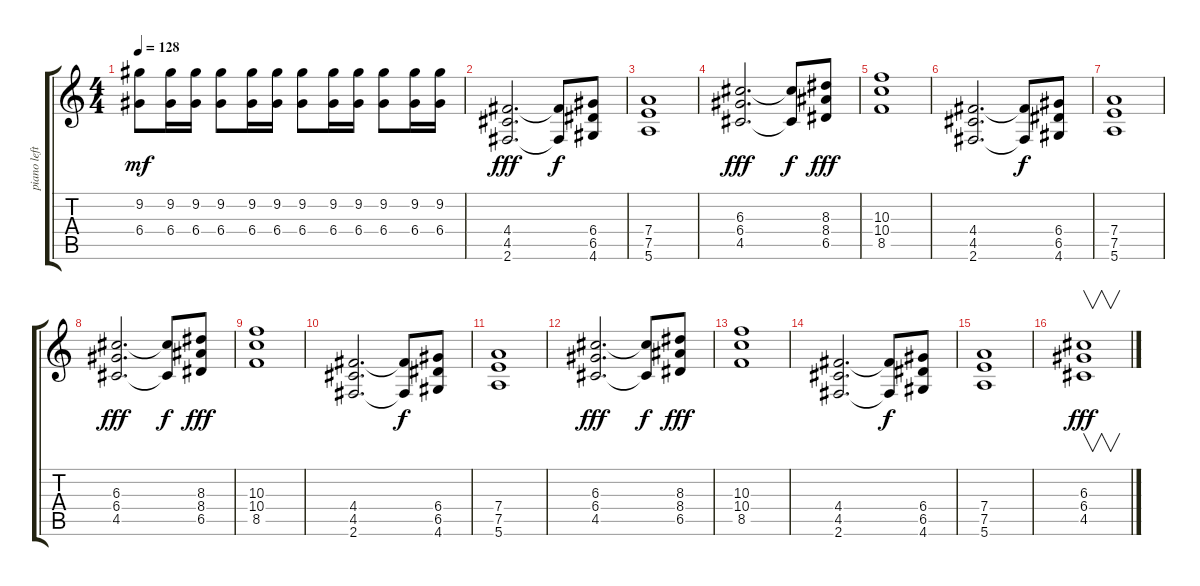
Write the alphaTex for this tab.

\track ("piano left" "piano left") {instrument distortionguitar}
\staff {score tabs}
\tuning (E4 B3 G3 D3 A2 E2) {hide}
\ts (4 4)
\tempo 128
\clef g2
\ks c
(9.2 6.4).8{dy mf} (9.2 6.4).16 (9.2 6.4).16 (9.2 6.4).8 (9.2 6.4).16 (9.2 6.4).16 (9.2 6.4).8 (9.2 6.4).16 (9.2 6.4).16 (9.2 6.4).8 (9.2 6.4).16 (9.2 6.4).16 |
(4.4 4.5 2.6).2{d dy fff} (4.4{t} 2.6{t}).8{dy f} (6.4 6.5 4.6).8 |
(7.4 7.5 5.6).1 |
(6.3 6.4 4.5).2{d dy fff} (6.3{t} 4.5{t}).8{dy f} (8.3 8.4 6.5).8{dy fff} |
(10.3 10.4 8.5).1 |
(4.4 4.5 2.6).2{d} (4.4{t} 2.6{t}).8{dy f} (6.4 6.5 4.6).8 |
(7.4 7.5 5.6).1 |
(6.3 6.4 4.5).2{d dy fff} (6.3{t} 4.5{t}).8{dy f} (8.3 8.4 6.5).8{dy fff} |
(10.3 10.4 8.5).1 |
(4.4 4.5 2.6).2{d} (4.4{t} 2.6{t}).8{dy f} (6.4 6.5 4.6).8 |
(7.4 7.5 5.6).1 |
(6.3 6.4 4.5).2{d dy fff} (6.3{t} 4.5{t}).8{dy f} (8.3 8.4 6.5).8{dy fff} |
(10.3 10.4 8.5).1 |
(4.4 4.5 2.6).2{d} (4.4{t} 2.6{t}).8{dy f} (6.4 6.5 4.6).8 |
(7.4 7.5 5.6).1 |
(6.3 6.4 4.5).1{v dy fff}
